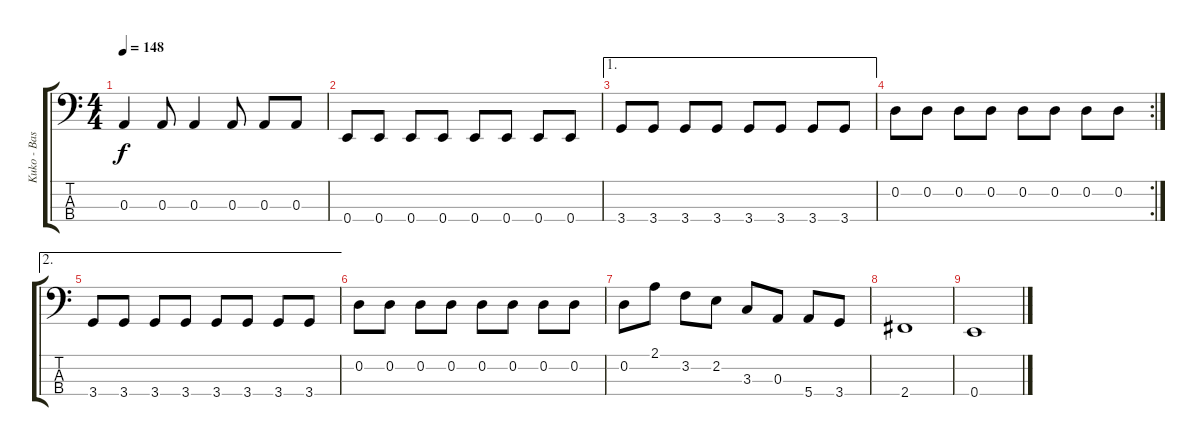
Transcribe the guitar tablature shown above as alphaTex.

\track ("Kuko - Basa" "Kuko - Bas") {instrument electricbassfinger}
\staff {score tabs}
\tuning (G2 D2 A1 E1) {hide}
\ts (4 4)
\tempo 148
\clef f4
\ks c
0.3.4{dy f} 0.3.8 0.3.4 0.3.8 0.3.8 0.3.8 |
0.4.8 0.4.8 0.4.8 0.4.8 0.4.8 0.4.8 0.4.8 0.4.8 |
\ae 1
3.4.8 3.4.8 3.4.8 3.4.8 3.4.8 3.4.8 3.4.8 3.4.8 |
\rc 2
0.2.8 0.2.8 0.2.8 0.2.8 0.2.8 0.2.8 0.2.8 0.2.8 |
\ae 2
3.4.8 3.4.8 3.4.8 3.4.8 3.4.8 3.4.8 3.4.8 3.4.8 |
0.2.8 0.2.8 0.2.8 0.2.8 0.2.8 0.2.8 0.2.8 0.2.8 |
0.2.8 2.1.8 3.2.8 2.2.8 3.3.8 0.3.8 5.4.8 3.4.8 |
2.4.1 |
0.4.1
